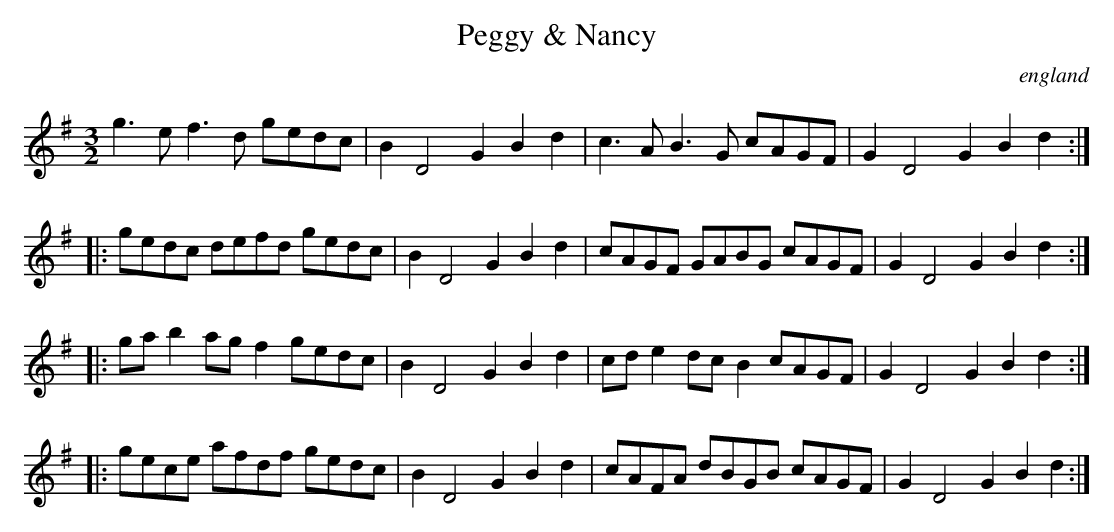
X:1
T:Peggy \& Nancy
O:england
M:3/2
L:1/8
K:G
g3e f3d gedc | B2D4 G2B2d2 | \
c3A B3G cAGF | G2D4 G2B2d2:|
|:gedc defd gedc | B2D4 G2B2d2 |\
cAGF GABG cAGF | G2D4 G2B2d2 :|
|:gab2 agf2 gedc | B2D4 G2B2d2 |\
cde2 dcB2 cAGF | G2D4 G2B2d2 :|
|:gece afdf gedc | B2D4 G2B2d2 |\
cAFA dBGB cAGF | G2D4 G2B2d2 :|
